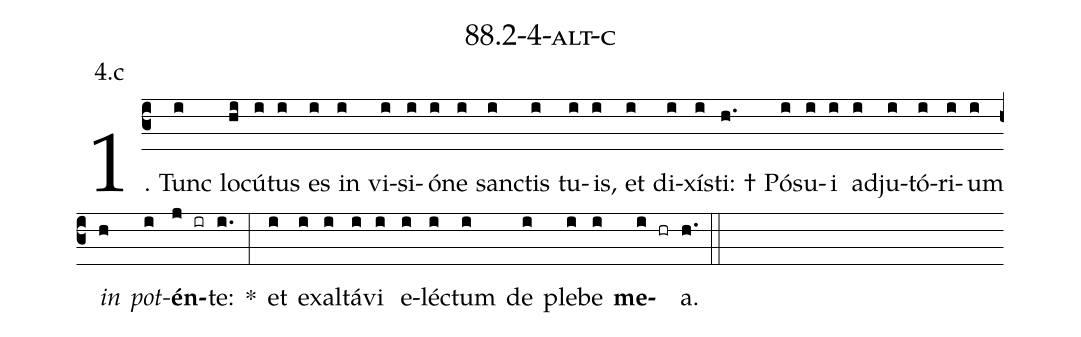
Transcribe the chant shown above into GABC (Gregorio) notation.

name: 88.2-4-alt-c;
annotation: 4.c;
%%
(c3)1. Tunc(i) lo(hi)cú(i)tus(i) es(i) in(i) vi(i)si(i)ó(i)ne(i) sanc(i)tis(i) tu(i)is,(i) et(i) di(i)xís(i)ti: †(h.) Pó(i)su(i)i(i) ad(i)ju(i)tó(i)ri(i)um(i) <i>in</i>(h) <i>pot</i>(i)<b>én</b>(j ir)te:(i.) *(:) et(i) ex(i)al(i)tá(i)vi(i) e(i)léc(i)tum(i) de(i) ple(i)be(i) <b>me</b>(i hr)a.(h.) (::)


%E(i) u(i) o(i) u(i) a(i) e.(h.) (::)
